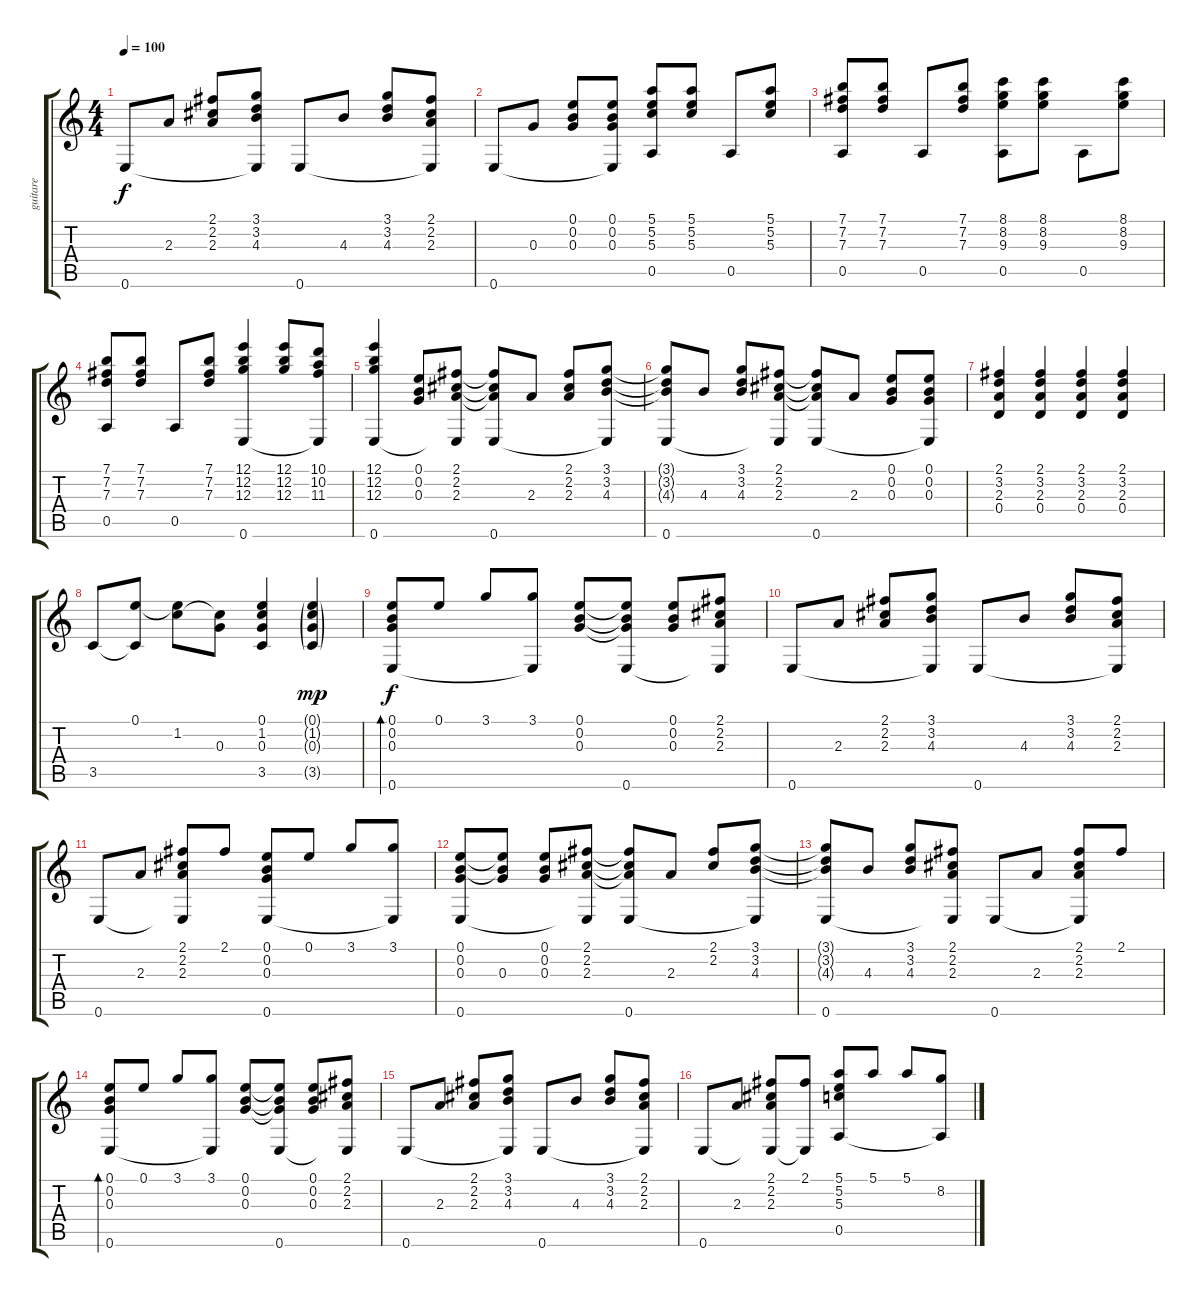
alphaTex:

\track ("guitare" "guitare") {instrument acousticguitarnylon}
\staff {score tabs}
\tuning (E4 B3 G3 D3 A2 E2) {hide}
\ts (4 4)
\tempo 100
\clef g2
\ks c
0.6.8{dy f} 2.3.8 (2.1 2.2 2.3).8 (3.1 3.2 4.3 0.6{t}).8 0.6.8 4.3.8 (3.1 3.2 4.3).8 (2.1 2.2 2.3 0.6{t}).8 |
0.6.8 0.3.8 (0.1 0.2 0.3).8 (0.1 0.2 0.3 0.6{t}).8 (5.1 5.2 5.3 0.5).8 (5.1 5.2 5.3).8 0.5.8 (5.1 5.2 5.3).8 |
(7.1 7.2 7.3 0.5).8 (7.1 7.2 7.3).8 0.5.8 (7.1 7.2 7.3).8 (8.1 8.2 9.3 0.5).8 (8.1 8.2 9.3).8 0.5.8 (8.1 8.2 9.3).8 |
(7.1 7.2 7.3 0.5).8 (7.1 7.2 7.3).8 0.5.8 (7.1 7.2 7.3).8 (12.1 12.2 12.3 0.6).4 (12.1 12.2 12.3).8 (10.1 10.2 11.3 0.6{t}).8 |
(12.1 12.2 12.3 0.6).4 (0.1 0.2 0.3).8 (2.1 2.2 2.3 0.6{t}).8 (2.1{t} 2.2{t} 2.3{t} 0.6).8 2.3.8 (2.1 2.2 2.3).8 (3.1 3.2 4.3 0.6{t}).8 |
(3.1{t} 3.2{t} 4.3{t} 0.6).8 4.3.8 (3.1 3.2 4.3).8 (2.1 2.2 2.3 0.6{t}).8 (2.1{t} 2.2{t} 2.3{t} 0.6).8 2.3.8 (0.1 0.2 0.3).8 (0.1 0.2 0.3 0.6{t}).8 |
(2.1 3.2 2.3 0.4).4 (2.1 3.2 2.3 0.4).4 (2.1 3.2 2.3 0.4).4 (2.1 3.2 2.3 0.4).4 |
3.5.8 (0.1 3.5{t}).8 (0.1{t} 1.2).8 (1.2{t} 0.3).8 (0.1 1.2 0.3 3.5).4 (0.1{g} 1.2{g} 0.3{g} 3.5{g}).4{dy mp} |
(0.1 0.2 0.3 0.6).8{bd 240 dy f} 0.1.8 3.1.8 (3.1 0.6{t}).8 (0.1 0.2 0.3).8 (0.1{t} 0.2{t} 0.3{t} 0.6).8 (0.1 0.2 0.3).8 (2.1 2.2 2.3 0.6{t}).8 |
0.6.8 2.3.8 (2.1 2.2 2.3).8 (3.1 3.2 4.3 0.6{t}).8 0.6.8 4.3.8 (3.1 3.2 4.3).8 (2.1 2.2 2.3 0.6{t}).8 |
0.6.8 2.3.8 (2.1 2.2 2.3 0.6{t}).8 2.1.8 (0.1 0.2 0.3 0.6).8 0.1.8 3.1.8 (3.1 0.6{t}).8 |
(0.1 0.2 0.3 0.6).8 (0.1{t} 0.2{t} 0.3).8 (0.1 0.2 0.3).8 (2.1 2.2 2.3 0.6{t}).8 (2.1{t} 2.2{t} 2.3{t} 0.6).8 2.3.8 (2.1 2.2).8 (3.1 3.2 4.3 0.6{t}).8 |
(3.1{t} 3.2{t} 4.3{t} 0.6).8 4.3.8 (3.1 3.2 4.3).8 (2.1 2.2 2.3 0.6{t}).8 0.6.8 2.3.8 (2.1 2.2 2.3 0.6{t}).8 2.1.8 |
(0.1 0.2 0.3 0.6).8{bd 60} 0.1.8 3.1.8 (3.1 0.6{t}).8 (0.1 0.2 0.3).8 (0.1{t} 0.2{t} 0.3{t} 0.6).8 (0.1 0.2 0.3).8 (2.1 2.2 2.3 0.6{t}).8 |
0.6.8 2.3.8 (2.1 2.2 2.3).8 (3.1 3.2 4.3 0.6{t}).8 0.6.8 4.3.8 (3.1 3.2 4.3).8 (2.1 2.2 2.3 0.6{t}).8 |
0.6.8 2.3.8 (2.1 2.2 2.3 0.6{t}).8 (2.1 0.6{t}).8 (5.1 5.2 5.3 0.5).8 5.1.8 5.1.8 (8.2 0.5{t}).8
